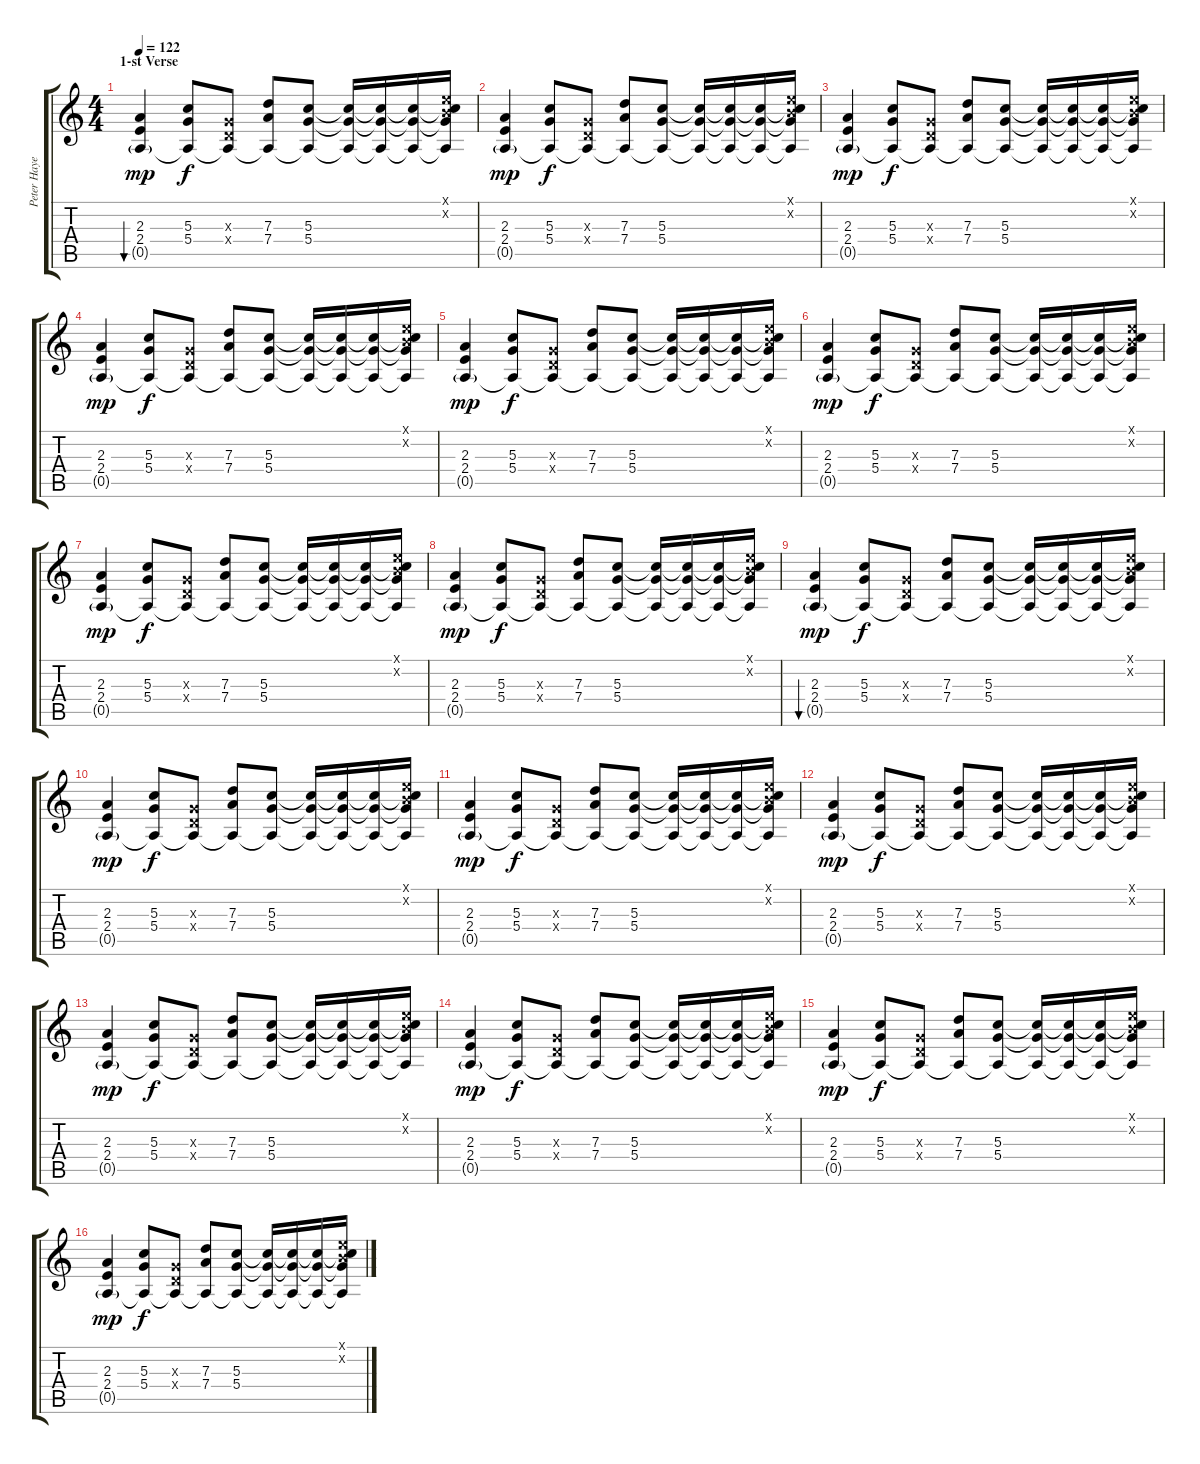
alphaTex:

\track ("Peter Hayes - Guitar" "Peter Haye") {instrument overdrivenguitar}
\staff {score tabs}
\tuning (E4 B3 G3 D3 A2 E2) {hide}
\ts (4 4)
\section ("" "1-st Verse")
\tempo 122
\clef g2
\ks c
(2.3 2.4 0.5{g}).4{bu 480 dy mp} (5.3 5.4 0.5{t}).8{dy f} (0.3{x} 0.4{x} 0.5{t}).8 (7.3 7.4 0.5{t}).8 (5.3 5.4 0.5{t}).8 (5.3{t} 5.4{t} 0.5{t}).16 (5.3{t} 5.4{t} 0.5{t}).16 (5.3{t} 5.4{t} 0.5{t}).16 (0.1{x} 0.2{x} 5.3{t} 5.4{t} 0.5{t}).16 |
(2.3 2.4 0.5{g}).4{dy mp} (5.3 5.4 0.5{t}).8{dy f} (0.3{x} 0.4{x} 0.5{t}).8 (7.3 7.4 0.5{t}).8 (5.3 5.4 0.5{t}).8 (5.3{t} 5.4{t} 0.5{t}).16 (5.3{t} 5.4{t} 0.5{t}).16 (5.3{t} 5.4{t} 0.5{t}).16 (0.1{x} 0.2{x} 5.3{t} 5.4{t} 0.5{t}).16 |
(2.3 2.4 0.5{g}).4{dy mp} (5.3 5.4 0.5{t}).8{dy f} (0.3{x} 0.4{x} 0.5{t}).8 (7.3 7.4 0.5{t}).8 (5.3 5.4 0.5{t}).8 (5.3{t} 5.4{t} 0.5{t}).16 (5.3{t} 5.4{t} 0.5{t}).16 (5.3{t} 5.4{t} 0.5{t}).16 (0.1{x} 0.2{x} 5.3{t} 5.4{t} 0.5{t}).16 |
(2.3 2.4 0.5{g}).4{dy mp} (5.3 5.4 0.5{t}).8{dy f} (0.3{x} 0.4{x} 0.5{t}).8 (7.3 7.4 0.5{t}).8 (5.3 5.4 0.5{t}).8 (5.3{t} 5.4{t} 0.5{t}).16 (5.3{t} 5.4{t} 0.5{t}).16 (5.3{t} 5.4{t} 0.5{t}).16 (0.1{x} 0.2{x} 5.3{t} 5.4{t} 0.5{t}).16 |
(2.3 2.4 0.5{g}).4{dy mp} (5.3 5.4 0.5{t}).8{dy f} (0.3{x} 0.4{x} 0.5{t}).8 (7.3 7.4 0.5{t}).8 (5.3 5.4 0.5{t}).8 (5.3{t} 5.4{t} 0.5{t}).16 (5.3{t} 5.4{t} 0.5{t}).16 (5.3{t} 5.4{t} 0.5{t}).16 (0.1{x} 0.2{x} 5.3{t} 5.4{t} 0.5{t}).16 |
(2.3 2.4 0.5{g}).4{dy mp} (5.3 5.4 0.5{t}).8{dy f} (0.3{x} 0.4{x} 0.5{t}).8 (7.3 7.4 0.5{t}).8 (5.3 5.4 0.5{t}).8 (5.3{t} 5.4{t} 0.5{t}).16 (5.3{t} 5.4{t} 0.5{t}).16 (5.3{t} 5.4{t} 0.5{t}).16 (0.1{x} 0.2{x} 5.3{t} 5.4{t} 0.5{t}).16 |
(2.3 2.4 0.5{g}).4{dy mp} (5.3 5.4 0.5{t}).8{dy f} (0.3{x} 0.4{x} 0.5{t}).8 (7.3 7.4 0.5{t}).8 (5.3 5.4 0.5{t}).8 (5.3{t} 5.4{t} 0.5{t}).16 (5.3{t} 5.4{t} 0.5{t}).16 (5.3{t} 5.4{t} 0.5{t}).16 (0.1{x} 0.2{x} 5.3{t} 5.4{t} 0.5{t}).16 |
(2.3 2.4 0.5{g}).4{dy mp} (5.3 5.4 0.5{t}).8{dy f} (0.3{x} 0.4{x} 0.5{t}).8 (7.3 7.4 0.5{t}).8 (5.3 5.4 0.5{t}).8 (5.3{t} 5.4{t} 0.5{t}).16 (5.3{t} 5.4{t} 0.5{t}).16 (5.3{t} 5.4{t} 0.5{t}).16 (0.1{x} 0.2{x} 5.3{t} 5.4{t} 0.5{t}).16 |
(2.3 2.4 0.5{g}).4{bu 480 dy mp} (5.3 5.4 0.5{t}).8{dy f} (0.3{x} 0.4{x} 0.5{t}).8 (7.3 7.4 0.5{t}).8 (5.3 5.4 0.5{t}).8 (5.3{t} 5.4{t} 0.5{t}).16 (5.3{t} 5.4{t} 0.5{t}).16 (5.3{t} 5.4{t} 0.5{t}).16 (0.1{x} 0.2{x} 5.3{t} 5.4{t} 0.5{t}).16 |
(2.3 2.4 0.5{g}).4{dy mp} (5.3 5.4 0.5{t}).8{dy f} (0.3{x} 0.4{x} 0.5{t}).8 (7.3 7.4 0.5{t}).8 (5.3 5.4 0.5{t}).8 (5.3{t} 5.4{t} 0.5{t}).16 (5.3{t} 5.4{t} 0.5{t}).16 (5.3{t} 5.4{t} 0.5{t}).16 (0.1{x} 0.2{x} 5.3{t} 5.4{t} 0.5{t}).16 |
(2.3 2.4 0.5{g}).4{dy mp} (5.3 5.4 0.5{t}).8{dy f} (0.3{x} 0.4{x} 0.5{t}).8 (7.3 7.4 0.5{t}).8 (5.3 5.4 0.5{t}).8 (5.3{t} 5.4{t} 0.5{t}).16 (5.3{t} 5.4{t} 0.5{t}).16 (5.3{t} 5.4{t} 0.5{t}).16 (0.1{x} 0.2{x} 5.3{t} 5.4{t} 0.5{t}).16 |
(2.3 2.4 0.5{g}).4{dy mp} (5.3 5.4 0.5{t}).8{dy f} (0.3{x} 0.4{x} 0.5{t}).8 (7.3 7.4 0.5{t}).8 (5.3 5.4 0.5{t}).8 (5.3{t} 5.4{t} 0.5{t}).16 (5.3{t} 5.4{t} 0.5{t}).16 (5.3{t} 5.4{t} 0.5{t}).16 (0.1{x} 0.2{x} 5.3{t} 5.4{t} 0.5{t}).16 |
(2.3 2.4 0.5{g}).4{dy mp} (5.3 5.4 0.5{t}).8{dy f} (0.3{x} 0.4{x} 0.5{t}).8 (7.3 7.4 0.5{t}).8 (5.3 5.4 0.5{t}).8 (5.3{t} 5.4{t} 0.5{t}).16 (5.3{t} 5.4{t} 0.5{t}).16 (5.3{t} 5.4{t} 0.5{t}).16 (0.1{x} 0.2{x} 5.3{t} 5.4{t} 0.5{t}).16 |
(2.3 2.4 0.5{g}).4{dy mp} (5.3 5.4 0.5{t}).8{dy f} (0.3{x} 0.4{x} 0.5{t}).8 (7.3 7.4 0.5{t}).8 (5.3 5.4 0.5{t}).8 (5.3{t} 5.4{t} 0.5{t}).16 (5.3{t} 5.4{t} 0.5{t}).16 (5.3{t} 5.4{t} 0.5{t}).16 (0.1{x} 0.2{x} 5.3{t} 5.4{t} 0.5{t}).16 |
(2.3 2.4 0.5{g}).4{dy mp} (5.3 5.4 0.5{t}).8{dy f} (0.3{x} 0.4{x} 0.5{t}).8 (7.3 7.4 0.5{t}).8 (5.3 5.4 0.5{t}).8 (5.3{t} 5.4{t} 0.5{t}).16 (5.3{t} 5.4{t} 0.5{t}).16 (5.3{t} 5.4{t} 0.5{t}).16 (0.1{x} 0.2{x} 5.3{t} 5.4{t} 0.5{t}).16 |
(2.3 2.4 0.5{g}).4{dy mp} (5.3 5.4 0.5{t}).8{dy f} (0.3{x} 0.4{x} 0.5{t}).8 (7.3 7.4 0.5{t}).8 (5.3 5.4 0.5{t}).8 (5.3{t} 5.4{t} 0.5{t}).16 (5.3{t} 5.4{t} 0.5{t}).16 (5.3{t} 5.4{t} 0.5{t}).16 (0.1{x} 0.2{x} 5.3{t} 5.4{t} 0.5{t}).16
